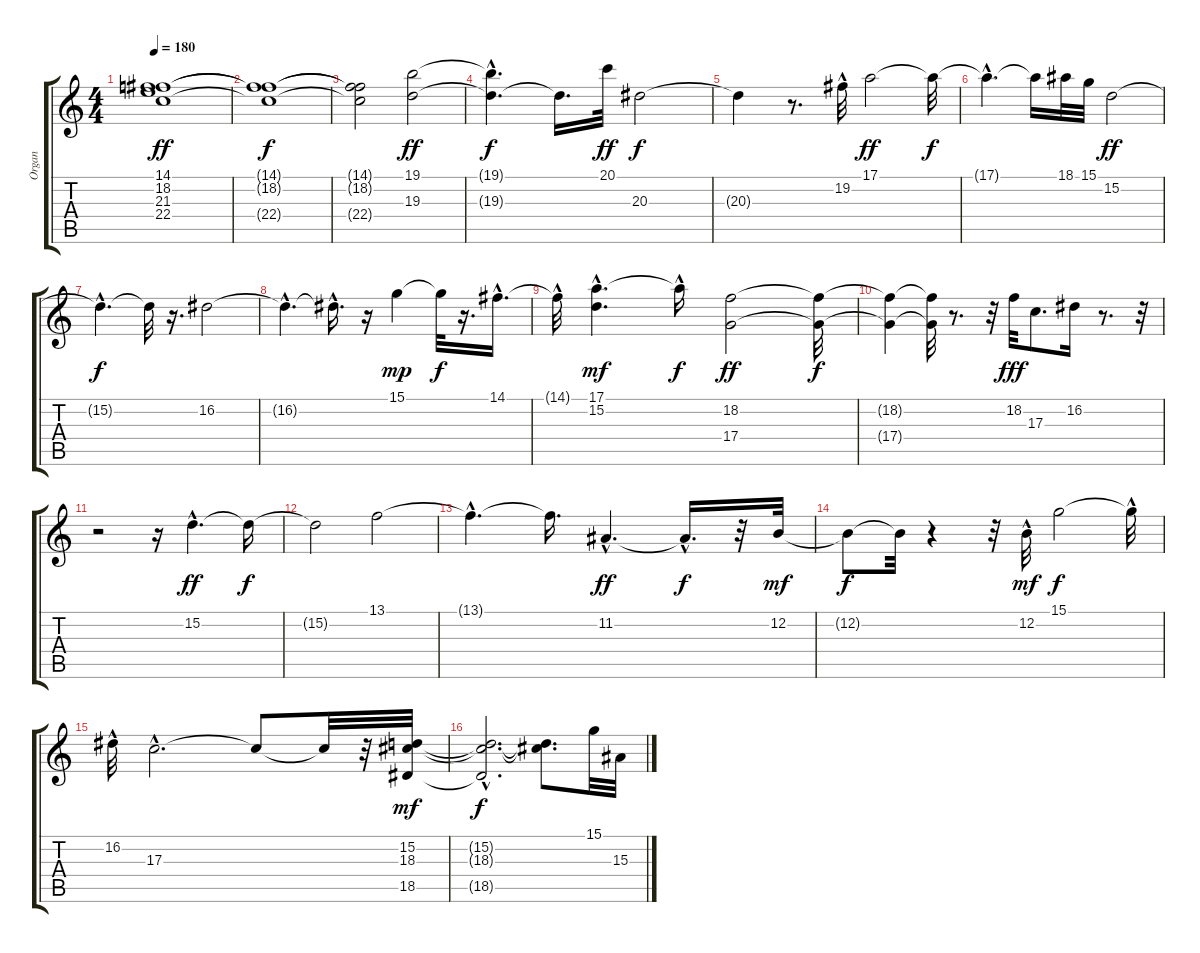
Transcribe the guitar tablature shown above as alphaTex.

\track ("Organ" "Organ") {instrument rockorgan}
\staff {score tabs}
\tuning (E4 B3 G3 D3 A2 E2) {hide}
\ts (4 4)
\tempo 180
\clef g2
\ks c
(14.1 18.2 21.3 22.4).1{dy ff} |
(14.1{t} 18.2{t} 22.4{t}).1{dy f} |
(14.1{t} 18.2{t} 22.4{t}).2 (19.1 19.3).2{dy ff} |
(19.1{t} 19.3{hac t}).4{d dy f} 19.3{t}.16{d} 20.1.32{dy ff} 20.3.2{dy f} |
20.3{t}.4 r.8{d} 19.2{hac}.32 17.1.2{dy ff} 17.1{t}.32{dy f} |
17.1{hac t}.4{d} 17.1{t}.16 18.1.32 15.1.32 15.2.2{dy ff} |
15.2{hac t}.4{d dy f} 15.2{t}.32 r.16{d} 16.2.2 |
16.2{hac t}.4{d} 16.2{hac t}.16{d} r.16 15.1.4{dy mp} 15.1{t}.32{dy f} r.16{d} 14.1{hac}.16{d} |
14.1{hac t}.32 (17.1{hac} 15.2).4{d dy mf} 17.1{hac t}.16{dy f} (18.2 17.4).2{dy ff} (18.2{t} 17.4{t}).32{dy f} |
(18.2{t} 17.4{t}).4 (18.2{t} 17.4{t}).32 r.8{d} r.32 18.2.32{dy fff} 17.3.8{d} 16.2.16 r.8{d} r.32 |
r.2 r.16 15.2{hac}.4{d dy ff} 15.2{t}.16{dy f} |
15.2{t}.2 13.1.2 |
13.1{hac t}.4{d} 13.1{t}.16{d} 11.2{hac}.4{d dy ff} 11.2{hac t}.16{d dy f} r.32 12.2.32{dy mf} |
12.2{t}.8{dy f} 12.2{t}.32 r.4 r.32 12.2{hac}.32{dy mf} 15.1.2{dy f} 15.1{hac t}.32 |
16.2{hac}.32 17.3{hac}.2{d} 17.3{t}.8 17.3{t}.32 r.32 (15.2 18.3 18.5).32{dy mf} |
(15.2{hac t} 18.3{hac t} 18.5{hac t}).2{d dy f} (15.2{t} 18.3{t}).8{d} 15.1.32 15.3.32
